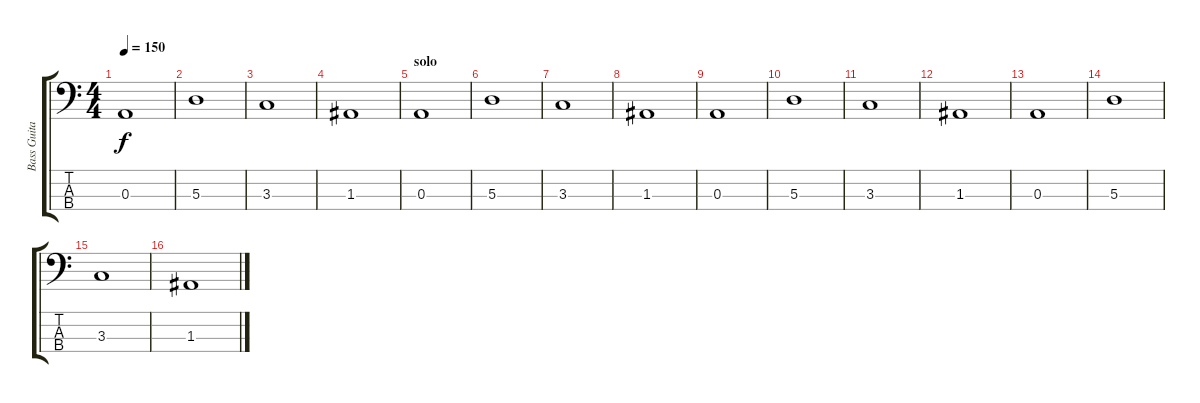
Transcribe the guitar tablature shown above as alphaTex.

\track ("Bass Guitar" "Bass Guita") {instrument electricbasspick}
\staff {score tabs}
\tuning (G2 D2 A1 D1) {hide}
\ts (4 4)
\tempo 150
\clef f4
\ks c
0.3.1{dy f} |
5.3.1 |
3.3.1 |
1.3.1 |
\section ("" "solo")
0.3.1 |
5.3.1 |
3.3.1 |
1.3.1 |
0.3.1 |
5.3.1 |
3.3.1 |
1.3.1 |
0.3.1 |
5.3.1 |
3.3.1 |
1.3.1
